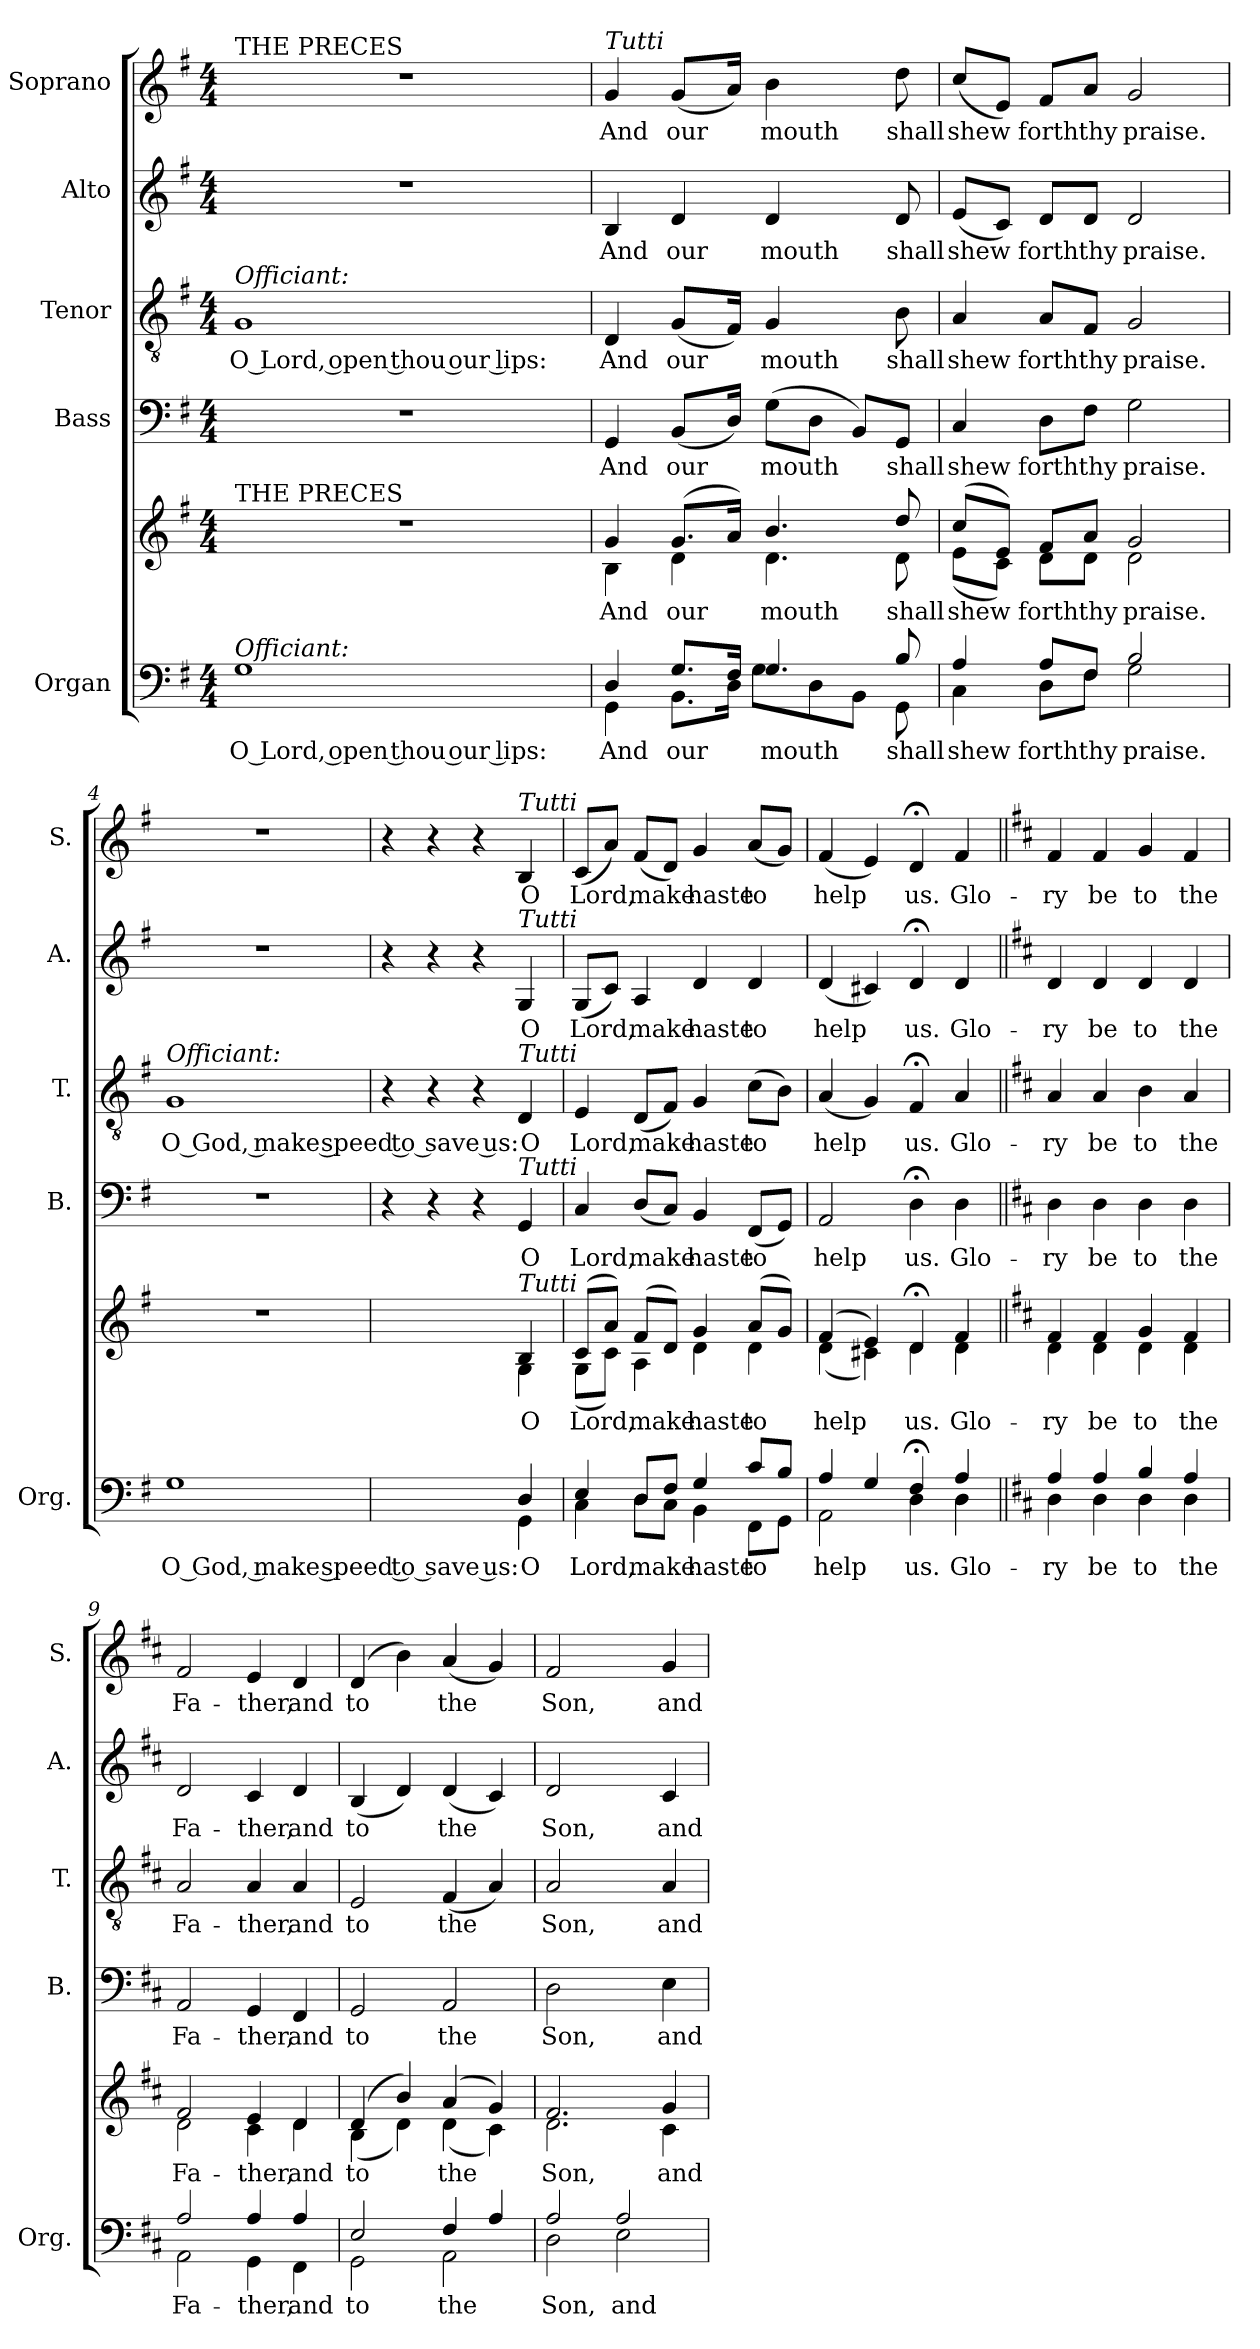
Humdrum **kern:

**kern	**text	**kern	**text	**kern	**text	**kern	**text	**kern	**text	**kern	**text
*part5	*part5	*part5	*part5	*part4	*part4	*part3	*part3	*part2	*part2	*part1	*part1
*staff6	*staff6	*staff5	*staff5	*staff4	*staff4	*staff3	*staff3	*staff2	*staff2	*staff1	*staff1
*I"Organ	*	*	*	*I"Bass	*	*I"Tenor	*	*I"Alto	*	*I"Soprano	*
*I'Org.	*	*	*	*I'B.	*	*I'T.	*	*I'A.	*	*I'S.	*
*	*	*	*	*stria5	*	*stria5	*	*stria5	*	*stria5	*
*clefF4	*	*clefG2	*	*clefF4	*	*clefGv2	*	*clefG2	*	*clefG2	*
*k[f#]	*	*k[f#]	*	*k[f#]	*	*k[f#]	*	*k[f#]	*	*k[f#]	*
*M4/4	*	*M4/4	*	*M4/4	*	*M4/4	*	*M4/4	*	*M4/4	*
=1	=1	=1	=1	=1	=1	=1	=1	=1	=1	=1	=1
!	!	!	!	!	!	!	!	!	!	!LO:TX:a:t=THE PRECES	!
!	!	!	!	!	!	!LO:TX:i:t=Officiant&colon;	!	!	!	!	!
!	!	!LO:TX:a:t=THE PRECES	!	!	!	!	!	!	!	!	!
!LO:TX:i:t=Officiant&colon;	!	!	!	!	!	!	!	!	!	!	!
!	!LO:LY:b	!	!	!	!	!	!	!	!	!	!
1G	O Lord, open thou our lips:	1r	.	1r	.	1G	O Lord, open thou our lips:	1r	.	1r	.
=2	=2	=2	=2	=2	=2	=2	=2	=2	=2	=2	=2
!	!	!	!	!	!	!	!	!	!	!LO:TX:i:t=Tutti	!
!	!	!LO:TX:i:t=Tutti	!	!	!	!	!	!	!	!	!
!	!LO:LY:b	!	!	!	!	!	!	!	!	!	!
*^	*	*	*	*	*	*	*	*	*	*	*
!	!	!LO:LY:b	!	!LO:LY:b	!	!	!	!	!	!	!	!
*	*	*	*^	*	*	*	*	*	*	*	*	*
!	!	!	!	!	!LO:LY:b	!	!	!	!	!	!	!	!
4D/	4GG\	And	4g/	4B\	And	4GG	And	4D	And	4B	And	4g	And
!	!	!LO:LY:b	!	!	!	!	!	!	!	!	!	!	!
!	!	!LO:LY:b	!	!	!LO:LY:b	!	!	!	!	!	!	!	!
!	!	!	!	!	!LO:LY:b	!LO:N:vis=8	!	!LO:N:vis=8	!	!	!	!LO:N:vis=8	!
8.G/L	8.BB\L	our	(8.g/L	4d\	our	(8.BB/L	our	(8.G/L	our	4d	our	(8.g/L	our
16F#/Jk	16D\Jk	.	16a/Jk)	.	.	16D/Jk)	.	16F#/Jk)	.	.	.	16a/Jk)	.
!	!	!LO:LY:b	!	!	!	!	!	!	!	!	!	!	!
!	!	!LO:LY:b	!	!	!LO:LY:b	!	!	!	!	!	!	!	!
!	!	!	!	!	!LO:LY:b	!	!	!LO:N:vis=4	!	!LO:N:vis=4	!	!LO:N:vis=4	!
4.G/	8G\L	mouth	4.b/	4.d\	mouth	(8G\L	mouth	4.G	mouth	4.d	mouth	4.b	mouth
.	8D\	.	.	.	.	8D\J	.	.	.	.	.	.	.
.	8BB\J	.	.	.	.	8BB/L)	.	.	.	.	.	.	.
!	!	!LO:LY:b	!	!	!	!	!	!	!	!	!	!	!
!	!	!LO:LY:b	!	!	!LO:LY:b	!	!	!	!	!	!	!	!
!	!	!	!	!	!LO:LY:b	!	!	!	!	!	!	!	!
8B/	8GG\	shall	8dd/	8d\	shall	8GG/J	shall	8B	shall	8d	shall	8dd	shall
=3	=3	=3	=3	=3	=3	=3	=3	=3	=3	=3	=3	=3	=3
!	!	!LO:LY:b	!	!	!	!	!	!	!	!	!	!	!
!	!	!LO:LY:b	!	!	!LO:LY:b	!	!	!	!	!	!	!	!
!	!	!	!	!	!LO:LY:b	!	!	!	!	!	!	!	!
4A/	4C\	shew	(8cc/L	(8e\L	shew	4C	shew	4A	shew	(8e/L	shew	(8cc/L	shew
.	.	.	8e/J)	8c\J)	.	.	.	.	.	8c/J)	.	8e/J)	.
!	!	!LO:LY:b	!	!	!	!	!	!	!	!	!	!	!
!	!	!LO:LY:b	!	!	!LO:LY:b	!	!	!	!	!	!	!	!
!	!	!	!	!	!LO:LY:b	!	!	!	!	!	!	!	!
8A/L	8D\L	forth	8f#/L	8d\L	forth	8D\L	forth	8A/L	forth	8d/L	forth	8f#/L	forth
!	!	!LO:LY:b	!	!	!	!	!	!	!	!	!	!	!
!	!	!LO:LY:b	!	!	!LO:LY:b	!	!	!	!	!	!	!	!
!	!	!	!	!	!LO:LY:b	!	!	!	!	!	!	!	!
8F#/J	8F#\J	thy	8a/J	8d\J	thy	8F#\J	thy	8F#/J	thy	8d/J	thy	8a/J	thy
!	!	!LO:LY:b	!	!	!	!	!	!	!	!	!	!	!
!	!	!LO:LY:b	!	!	!LO:LY:b	!	!	!	!	!	!	!	!
!	!	!	!	!	!LO:LY:b	!	!	!	!	!	!	!	!
2B/	2G\	praise.	2g/	2d\	praise.	2G	praise.	2G	praise.	2d	praise.	2g	praise.
!!LO:LB:g=z
=4	=4	=4	=4	=4	=4	=4	=4	=4	=4	=4	=4	=4	=4
!	!	!	!	!	!	!	!	!LO:TX:i:t=Officiant&colon;	!	!	!	!	!
!LO:TX:i:t=Officiant&colon;	!	!	!	!	!	!	!	!	!	!	!	!	!
!	!	!LO:LY:b	!	!	!	!	!	!	!	!	!	!	!
*v	*v	*	*	*	*	*	*	*	*	*	*	*	*
*	*	*v	*v	*	*	*	*	*	*	*	*	*
1G	O God, make speed to save us:	1r	.	1r	.	1G	O God, make speed to save us:	1r	.	1r	.
=5	=5	=5	=5	=5	=5	=5	=5	=5	=5	=5	=5
*^	*	*^	*	*	*	*	*	*	*	*	*
4ryy	2.ryy	.	4ryy	2.ryy	.	4r	.	4r	.	4r	.	4r	.
4ryy	.	.	4ryy	.	.	4r	.	4r	.	4r	.	4r	.
4ryy	.	.	4ryy	.	.	4r	.	4r	.	4r	.	4r	.
!	!	!	!	!	!	!	!	!	!	!	!	!LO:TX:i:t=Tutti	!
!	!	!	!	!	!	!	!	!	!	!LO:TX:i:t=Tutti	!	!	!
!	!	!	!	!	!	!	!	!LO:TX:i:t=Tutti	!	!	!	!	!
!	!	!	!	!	!	!LO:TX:i:t=Tutti	!	!	!	!	!	!	!
!	!	!	!LO:TX:i:t=Tutti	!	!	!	!	!	!	!	!	!	!
!	!	!LO:LY:b	!	!	!	!	!	!	!	!	!	!	!
!	!	!LO:LY:b	!	!	!LO:LY:b	!	!	!	!	!	!	!	!
!	!	!	!	!	!LO:LY:b	!	!	!	!	!	!	!	!
4D/	4GG\	O	4B/	4G\	O	4GG	O	4D	O	4G	O	4B	O
=6	=6	=6	=6	=6	=6	=6	=6	=6	=6	=6	=6	=6	=6
!	!	!LO:LY:b	!	!	!	!	!	!	!	!	!	!	!
!	!	!LO:LY:b	!	!	!LO:LY:b	!	!	!	!	!	!	!	!
!	!	!	!	!	!LO:LY:b	!	!	!	!	!	!	!	!
4E/	4C\	Lord,	(8c/L	(8G\L	Lord,	4C	Lord,	4E	Lord,	(8G/L	Lord,	(8c/L	Lord,
.	.	.	8a/J)	8c\J)	.	.	.	.	.	8c/J)	.	8a/J)	.
!	!	!LO:LY:b	!	!	!	!	!	!	!	!	!	!	!
!	!	!LO:LY:b	!	!	!LO:LY:b	!	!	!	!	!	!	!	!
!	!	!	!	!	!LO:LY:b	!	!	!	!	!	!	!	!
8D/L	8D\L	make	(8f#/L	4A\	make	(8D/L	make	(8D/L	make	4A	make	(8f#/L	make
8F#/J	8C\J	.	8d/J)	.	.	8C/J)	.	8F#/J)	.	.	.	8d/J)	.
!	!	!LO:LY:b	!	!	!	!	!	!	!	!	!	!	!
!	!	!LO:LY:b	!	!	!LO:LY:b	!	!	!	!	!	!	!	!
!	!	!	!	!	!LO:LY:b	!	!	!	!	!	!	!	!
4G/	4BB\	haste	4g/	4d\	haste	4BB	haste	4G	haste	4d	haste	4g	haste
!	!	!LO:LY:b	!	!	!	!	!	!	!	!	!	!	!
!	!	!LO:LY:b	!	!	!LO:LY:b	!	!	!	!	!	!	!	!
!	!	!	!	!	!LO:LY:b	!	!	!	!	!	!	!	!
8c/L	8FF#\L	to	(8a/L	4d\	to	(8FF#/L	to	(8c\L	to	4d	to	(8a/L	to
8B/J	8GG\J	.	8g/J)	.	.	8GG/J)	.	8B\J)	.	.	.	8g/J)	.
=7	=7	=7	=7	=7	=7	=7	=7	=7	=7	=7	=7	=7	=7
!	!	!LO:LY:b	!	!	!	!	!	!	!	!	!	!	!
!	!	!LO:LY:b	!	!	!LO:LY:b	!	!	!	!	!	!	!	!
!	!	!	!	!	!LO:LY:b	!	!	!	!	!	!	!	!
4A/	2AA\	help	(4f#/	(4d\	help	2AA	help	(4A	help	(4d	help	(4f#	help
4G/	.	.	4e/)	4c#X\)	.	.	.	4G)	.	4c#X)	.	4e)	.
!	!	!LO:LY:b	!	!	!	!	!	!	!	!	!	!	!
!	!	!LO:LY:b	!	!	!LO:LY:b	!	!	!	!	!	!	!	!
!	!	!	!	!	!LO:LY:b	!	!	!	!	!	!	!	!
4F#;</	4D\	us.	4d;</	4d\	us.	4D;<	us.	4F#;<	us.	4d;<	us.	4d;<	us.
!	!	!LO:LY:b	!	!	!	!	!	!	!	!	!	!	!
!	!	!LO:LY:b	!	!	!LO:LY:b	!	!	!	!	!	!	!	!
!	!	!	!	!	!LO:LY:b	!	!	!	!	!	!	!	!
4A/	4D\	Glo-	4f#/	4d\	Glo-	4D	Glo-	4A	Glo-	4d	Glo-	4f#	Glo-
=8||	=8||	=8||	=8||	=8||	=8||	=8||	=8||	=8||	=8||	=8||	=8||	=8||	=8||
*k[f#c#]	*	*	*k[f#c#]	*	*	*k[f#c#]	*	*k[f#c#]	*	*k[f#c#]	*	*k[f#c#]	*
!	!	!LO:LY:b	!	!	!	!	!	!	!	!	!	!	!
!	!	!LO:LY:b	!	!	!LO:LY:b	!	!	!	!	!	!	!	!
!	!	!	!	!	!LO:LY:b	!	!	!	!	!	!	!	!
4A/	4D\	-ry	4f#/	4d\	-ry	4D	-ry	4A	-ry	4d	-ry	4f#	-ry
!	!	!LO:LY:b	!	!	!	!	!	!	!	!	!	!	!
!	!	!LO:LY:b	!	!	!LO:LY:b	!	!	!	!	!	!	!	!
!	!	!	!	!	!LO:LY:b	!	!	!	!	!	!	!	!
4A/	4D\	be	4f#/	4d\	be	4D	be	4A	be	4d	be	4f#	be
!	!	!LO:LY:b	!	!	!	!	!	!	!	!	!	!	!
!	!	!LO:LY:b	!	!	!LO:LY:b	!	!	!	!	!	!	!	!
!	!	!	!	!	!LO:LY:b	!	!	!	!	!	!	!	!
4B/	4D\	to	4g/	4d\	to	4D	to	4B	to	4d	to	4g	to
!	!	!LO:LY:b	!	!	!	!	!	!	!	!	!	!	!
!	!	!LO:LY:b	!	!	!LO:LY:b	!	!	!	!	!	!	!	!
!	!	!	!	!	!LO:LY:b	!	!	!	!	!	!	!	!
4A/	4D\	the	4f#/	4d\	the	4D	the	4A	the	4d	the	4f#	the
=9	=9	=9	=9	=9	=9	=9	=9	=9	=9	=9	=9	=9	=9
!	!	!LO:LY:b	!	!	!	!	!	!	!	!	!	!	!
!	!	!LO:LY:b	!	!	!LO:LY:b	!	!	!	!	!	!	!	!
!	!	!	!	!	!LO:LY:b	!	!	!	!	!	!	!	!
2A/	2AA\	Fa-	2f#/	2d\	Fa-	2AA	Fa-	2A	Fa-	2d	Fa-	2f#	Fa-
!	!	!LO:LY:b	!	!	!	!	!	!	!	!	!	!	!
!	!	!LO:LY:b	!	!	!LO:LY:b	!	!	!	!	!	!	!	!
!	!	!	!	!	!LO:LY:b	!	!	!	!	!	!	!	!
4A/	4GG\	-ther,	4e/	4c#\	-ther,	4GG	-ther,	4A	-ther,	4c#	-ther,	4e	-ther,
!	!	!LO:LY:b	!	!	!	!	!	!	!	!	!	!	!
!	!	!LO:LY:b	!	!	!LO:LY:b	!	!	!	!	!	!	!	!
!	!	!	!	!	!LO:LY:b	!	!	!	!	!	!	!	!
4A/	4FF#\	and	4d/	4d\	and	4FF#	and	4A	and	4d	and	4d	and
!!LO:LB:g=z
=10	=10	=10	=10	=10	=10	=10	=10	=10	=10	=10	=10	=10	=10
!	!	!LO:LY:b	!	!	!	!	!	!	!	!	!	!	!
!	!	!LO:LY:b	!	!	!LO:LY:b	!	!	!	!	!	!	!	!
!	!	!	!	!	!LO:LY:b	!	!	!	!	!	!	!	!
2E/	2GG\	to	(4d/	(4B\	to	2GG	to	2E	to	(4B	to	(4d	to
.	.	.	4b/)	4d\)	.	.	.	.	.	4d)	.	4b)	.
!	!	!LO:LY:b	!	!	!	!	!	!	!	!	!	!	!
!	!	!LO:LY:b	!	!	!LO:LY:b	!	!	!	!	!	!	!	!
!	!	!	!	!	!LO:LY:b	!	!	!	!	!	!	!	!
4F#/	2AA\	the	(4a/	(4d\	the	2AA	the	(4F#	the	(4d	the	(4a	the
4A/	.	.	4g/)	4c#\)	.	.	.	4A)	.	4c#)	.	4g)	.
=11	=11	=11	=11	=11	=11	=11	=11	=11	=11	=11	=11	=11	=11
!	!	!LO:LY:b	!	!	!	!	!	!	!	!	!	!	!
!	!	!LO:LY:b	!	!	!LO:LY:b	!	!	!	!	!	!	!	!
!	!	!	!	!	!LO:LY:b	!LO:N:vis=2	!	!LO:N:vis=2	!	!LO:N:vis=2	!	!LO:N:vis=2	!
2A/	2D\	Son,	2.f#/	2.d\	Son,	2.D	Son,	2.A	Son,	2.d	Son,	2.f#	Son,
!	!	!LO:LY:b	!	!	!	!	!	!	!	!	!	!	!
!	!	!LO:LY:b	!	!	!	!	!	!	!	!	!	!	!
2A/	2E\	and	.	.	.	.	.	.	.	.	.	.	.
!	!	!	!	!	!LO:LY:b	!	!	!	!	!	!	!	!
!	!	!	!	!	!LO:LY:b	!	!	!	!	!	!	!	!
.	.	.	4g/	4c#\	and	4E	and	4A	and	4c#	and	4g	and
*v	*v	*	*	*	*	*	*	*	*	*	*	*	*
*	*	*v	*v	*	*	*	*	*	*	*	*	*
=	=	=	=	=	=	=	=	=	=	=	=
*-	*-	*-	*-	*-	*-	*-	*-	*-	*-	*-	*-
